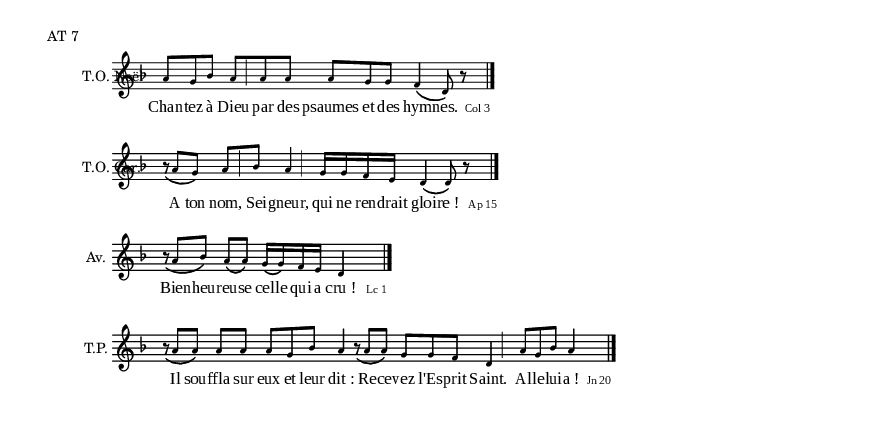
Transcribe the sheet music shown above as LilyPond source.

\version "2.10.0"
 \include "definitions.ly"
\markup {AT 7}

\relative a' { 
	\new Staff {
		\cadenzaOn
		\key f \major
		\set Staff.instrumentName = \markup{ \center-align { T.O. Noël } }
		\times 2/3 { a8[ g bes] }
		\times 2/3 { a8[\cesure \pespace a a] }
		\times 2/3 { a8[ g g] }
		f4\( d8\) r8
		\endBar
	}

	\addlyrics {
		Chan -- tez à Dieu par des psaumes et des hym -- nes.
		\markup { \citation #"Col 3" } }
	
}
\relative a' { 
	\new Staff {
		\cadenzaOn
		\key f \major
		\set Staff.instrumentName = \markup{ \center-align { T.O. Car. } }
		 
		\times 2/3 { r8_\(a[ g]\) }
		a8[ \cesure\pespace bes] a4 
		\cesure\pespace
		g16[ g f e] d4\( d8 \) r
		
		\endBar
	}

	\addlyrics {
		A ton nom, Sei -- gneur, qui ne ren -- drait gloi -- "re !"
		\markup { \citation #" Ap 15" } }
	
}

            
\relative a' { 
	\new Staff {
		\cadenzaOn
		\key f \major
		\set Staff.instrumentName = \markup{ \center-align { Av. } }
		
		
\times 2/3 { r8_\( a[ bes\)] }
 a[ \(a\)] g16[ \(g\) f e] d4		
		
		\endBar
	}

	\addlyrics {
		Bien -- heu -- reu -- se cel -- le qui a "cru !"
		\markup { \citation #" Lc 1" } }
	
}
\relative a' { 
	\new Staff {
		\cadenzaOn
		\key f \major
		\set Staff.instrumentName = \markup{ \center-align { T.P. } }
		\times 2/3 { r8_\( a[ a]\) }
		a8[ a]
		\times 2/3 { a8[ g bes] } a4 \pespace
		\times 2/3 { r8_\( a[ a]\) }
		\times 2/3 { g8[ g f] }	d4	
		\cesure\pespace
		\times 2/3 {a'8[ g bes] }
		a4
		\endBar
	}

	\addlyrics {
		Il sou -- ffla sur eux et leur "dit :" Re -- ce -- vez l'Es -- prit Saint. Al -- le -- lui -- "a !"
		\markup { \citation #"Jn 20" } }
	
}


       
    
